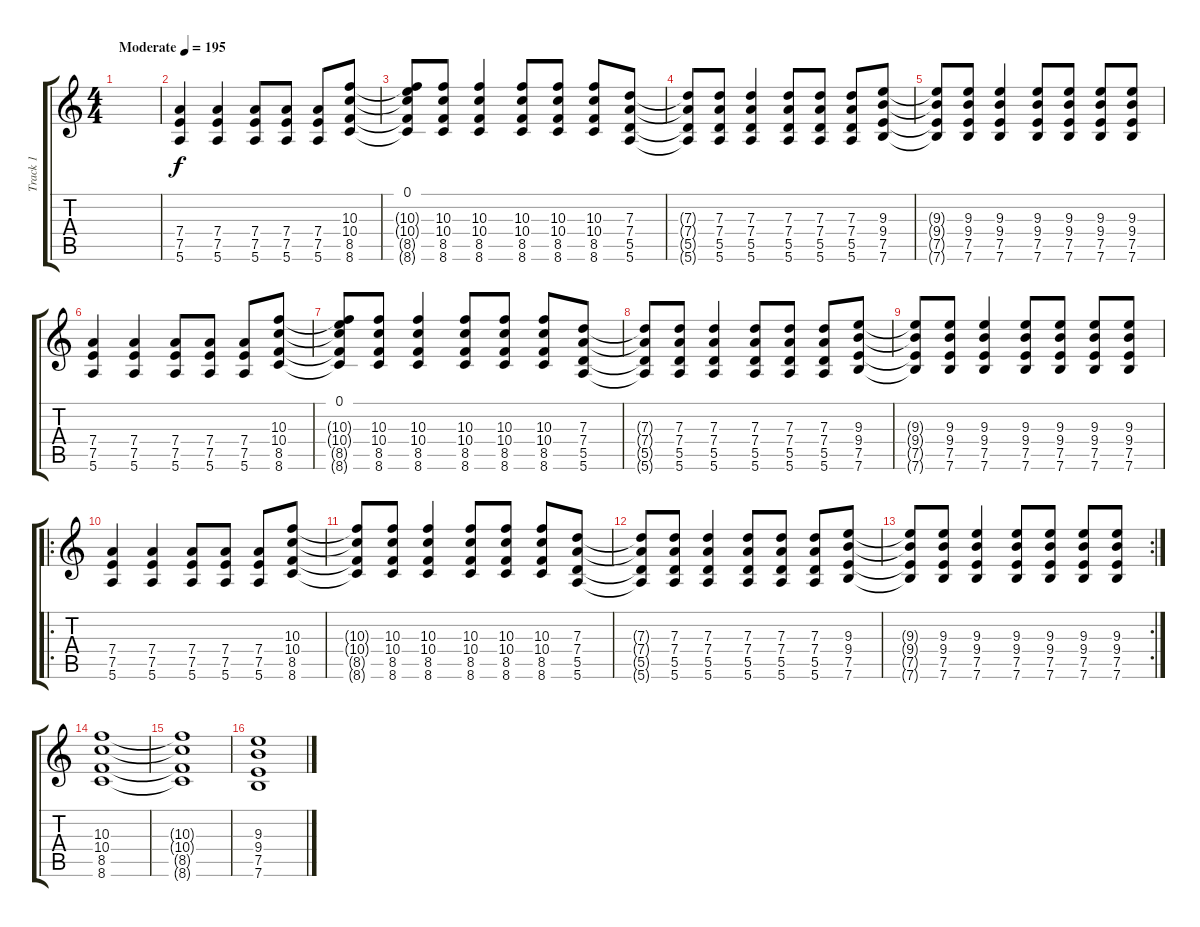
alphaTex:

\track ("Track 1" "Track 1") {instrument distortionguitar}
\staff {score tabs}
\tuning (E4 B3 G3 D3 A2 E2) {hide}
\ts (4 4)
\tempo (195 "Moderate")
\clef g2
\ks c
|
(7.4 7.5 5.6).4 (7.4 7.5 5.6).4 (7.4 7.5 5.6).8 (7.4 7.5 5.6).8 (7.4 7.5 5.6).8 (10.3 10.4 8.5 8.6).8 |
(0.1 10.3{t} 10.4{t} 8.5{t} 8.6{t}).8 (10.3 10.4 8.5 8.6).8 (10.3 10.4 8.5 8.6).4 (10.3 10.4 8.5 8.6).8 (10.3 10.4 8.5 8.6).8 (10.3 10.4 8.5 8.6).8 (7.3 7.4 5.5 5.6).8 |
(7.3{t} 7.4{t} 5.5{t} 5.6{t}).8 (7.3 7.4 5.5 5.6).8 (7.3 7.4 5.5 5.6).4 (7.3 7.4 5.5 5.6).8 (7.3 7.4 5.5 5.6).8 (7.3 7.4 5.5 5.6).8 (9.3 9.4 7.5 7.6).8 |
(9.3{t} 9.4{t} 7.5{t} 7.6{t}).8 (9.3 9.4 7.5 7.6).8 (9.3 9.4 7.5 7.6).4 (9.3 9.4 7.5 7.6).8 (9.3 9.4 7.5 7.6).8 (9.3 9.4 7.5 7.6).8 (9.3 9.4 7.5 7.6).8 |
(7.4 7.5 5.6).4 (7.4 7.5 5.6).4 (7.4 7.5 5.6).8 (7.4 7.5 5.6).8 (7.4 7.5 5.6).8 (10.3 10.4 8.5 8.6).8 |
(0.1 10.3{t} 10.4{t} 8.5{t} 8.6{t}).8 (10.3 10.4 8.5 8.6).8 (10.3 10.4 8.5 8.6).4 (10.3 10.4 8.5 8.6).8 (10.3 10.4 8.5 8.6).8 (10.3 10.4 8.5 8.6).8 (7.3 7.4 5.5 5.6).8 |
(7.3{t} 7.4{t} 5.5{t} 5.6{t}).8 (7.3 7.4 5.5 5.6).8 (7.3 7.4 5.5 5.6).4 (7.3 7.4 5.5 5.6).8 (7.3 7.4 5.5 5.6).8 (7.3 7.4 5.5 5.6).8 (9.3 9.4 7.5 7.6).8 |
(9.3{t} 9.4{t} 7.5{t} 7.6{t}).8 (9.3 9.4 7.5 7.6).8 (9.3 9.4 7.5 7.6).4 (9.3 9.4 7.5 7.6).8 (9.3 9.4 7.5 7.6).8 (9.3 9.4 7.5 7.6).8 (9.3 9.4 7.5 7.6).8 |
\ro
(7.4 7.5 5.6).4 (7.4 7.5 5.6).4 (7.4 7.5 5.6).8 (7.4 7.5 5.6).8 (7.4 7.5 5.6).8 (10.3 10.4 8.5 8.6).8 |
(10.3{t} 10.4{t} 8.5{t} 8.6{t}).8 (10.3 10.4 8.5 8.6).8 (10.3 10.4 8.5 8.6).4 (10.3 10.4 8.5 8.6).8 (10.3 10.4 8.5 8.6).8 (10.3 10.4 8.5 8.6).8 (7.3 7.4 5.5 5.6).8 |
(7.3{t} 7.4{t} 5.5{t} 5.6{t}).8 (7.3 7.4 5.5 5.6).8 (7.3 7.4 5.5 5.6).4 (7.3 7.4 5.5 5.6).8 (7.3 7.4 5.5 5.6).8 (7.3 7.4 5.5 5.6).8 (9.3 9.4 7.5 7.6).8 |
\rc 2
(9.3{t} 9.4{t} 7.5{t} 7.6{t}).8 (9.3 9.4 7.5 7.6).8 (9.3 9.4 7.5 7.6).4 (9.3 9.4 7.5 7.6).8 (9.3 9.4 7.5 7.6).8 (9.3 9.4 7.5 7.6).8 (9.3 9.4 7.5 7.6).8 |
(10.3 10.4 8.5 8.6).1 |
(10.3{t} 10.4{t} 8.5{t} 8.6{t}).1 |
(9.3 9.4 7.5 7.6).1
